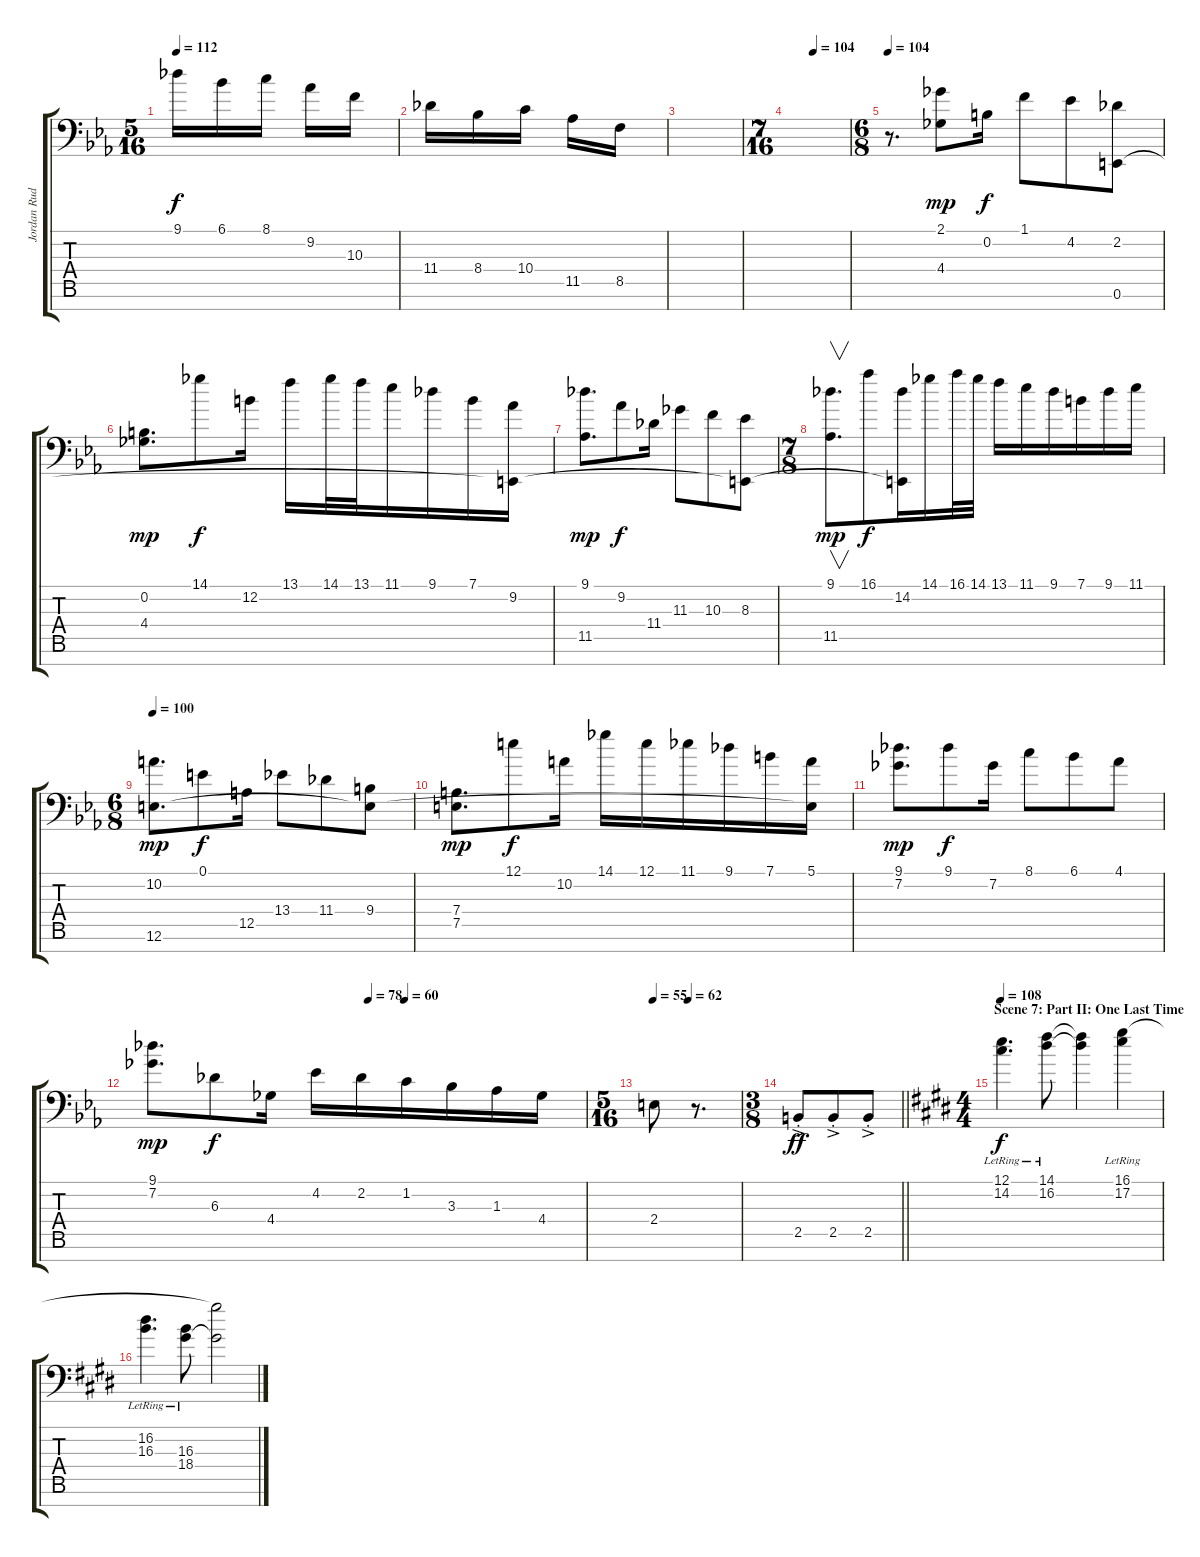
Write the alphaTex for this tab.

\track ("Jordan Rudess" "Jordan Rud") {instrument lead2sawtooth}
\staff {score tabs}
\tuning (E4 B3 G3 D3 A2 E2 C-1) {hide}
\ts (5 16)
\tempo 112
\clef f4
\ks eb
9.1.16{dy f} 6.1.16 8.1.16 9.2.16 10.3.16 |
11.4.16 8.4.16 10.4.16 11.5.16 8.5.16 |
|
\ts (7 16)
\tempo (104 0.42857142857142855)
|
\ts (6 8)
\tempo 104
r.8{d volume 9 instrument lead1square} (2.1 4.4).8{dy mp} 0.2.16{dy f} 1.1.8 4.2.8 (2.2 0.6).8 |
(0.2 4.4).8{d dy mp} 14.1.8{dy f} 12.2.16 13.1.16 14.1.32 13.1.32 11.1.16 9.1.16 7.1.16 (9.2 0.6{t}).16 |
(9.1 11.5).8{d dy mp} 9.2.8{dy f} 11.4.16 11.3.8 10.3.8 (8.3 0.6{t}).8 |
\ts (7 8)
(9.1 11.5).8{v d dy mp} 16.1.8{dy f} (14.2 0.6{t}).16 14.1.16 16.1.32 14.1.32 13.1.16 11.1.16 9.1.16 7.1.16 9.1.16 11.1.16 |
\ts (6 8)
\tempo 100
(10.2 12.6).8{d dy mp} 0.1.8{dy f} 12.5.16 13.4.8 11.4.8 (9.4 12.6{t}).8 |
(7.4 7.5).8{d dy mp} 12.1.8{dy f} 10.2.16 14.1.16 12.1.16 11.1.16 9.1.16 7.1.16 (5.1 12.6{t}).16 |
(9.1 7.2).8{d dy mp} 9.1.8{dy f} 7.2.16 8.1.8 6.1.8 4.1.8 |
\tempo (78 0.5)
\tempo (60 0.5833333333333334)
(9.1 7.2).8{d dy mp} 6.3.8{dy f} 4.4.16 4.2.16 2.2.16 1.2.16 3.3.16 1.3.16 4.4.16 |
\ts (5 16)
\tempo 55
\tempo (62 0.4)
2.4.8 r.8{d} |
\ts (3 8)
\barLineRight lightlight
2.5{ac st}.8{dy ff} 2.5{ac st}.8 2.5{ac st}.8 |
\ts (4 4)
\section ("" "Scene 7: Part II: One Last Time")
\tempo 108
\ks c#minor
(12.1{lr} 14.2{lr}).4{d dy f volume 16 instrument acousticgrandpiano} (14.1{lr} 16.2{lr}).8 (14.1{t} 16.2{t}).4 (16.1{lr} 17.2{lr}).4 |
(16.2{lr} 16.3{lr}).4{d} (16.3{lr} 18.4{lr}).8 (16.1{t} 18.4{t}).2
